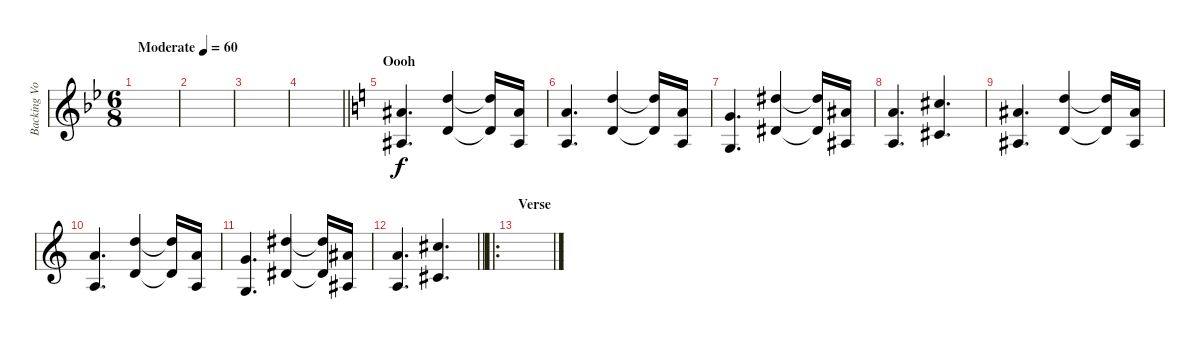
\track ("Backing Vocals (Matt, Chris, Morgan)" "Backing Vo") {instrument synthvoice}
\staff {score}
\tuning (E4 B3 G3 D3 A2 E2) {hide}
\ts (6 8)
\tempo (60 "Moderate")
\clef g2
\ks bb
|
|
|
\barLineRight lightlight
|
\section ("" "Oooh")
\ks c
(6.1 3.3).4{d} (10.1 3.2).4 (10.1{t} 3.2{t}).16 (6.1 3.3).16 |
(5.1 2.3).4{d} (10.1 3.2).4 (10.1{t} 3.2{t}).16 (5.1 2.3).16 |
(3.1 0.3).4{d} (11.1 4.2).4 (11.1{t} 4.2{t}).16 (6.1 3.3).16 |
(5.1 2.3).4{d} (9.1 2.2).4{d} |
(6.1 3.3).4{d} (10.1 3.2).4 (10.1{t} 3.2{t}).16 (6.1 3.3).16 |
(5.1 2.3).4{d} (10.1 3.2).4 (10.1{t} 3.2{t}).16 (5.1 2.3).16 |
(3.1 0.3).4{d} (11.1 4.2).4 (11.1{t} 4.2{t}).16 (6.1 3.3).16 |
\barLineRight lightlight
(5.1 2.3).4{d} (9.1 2.2).4{d} |
\ro
\section ("" "Verse")
